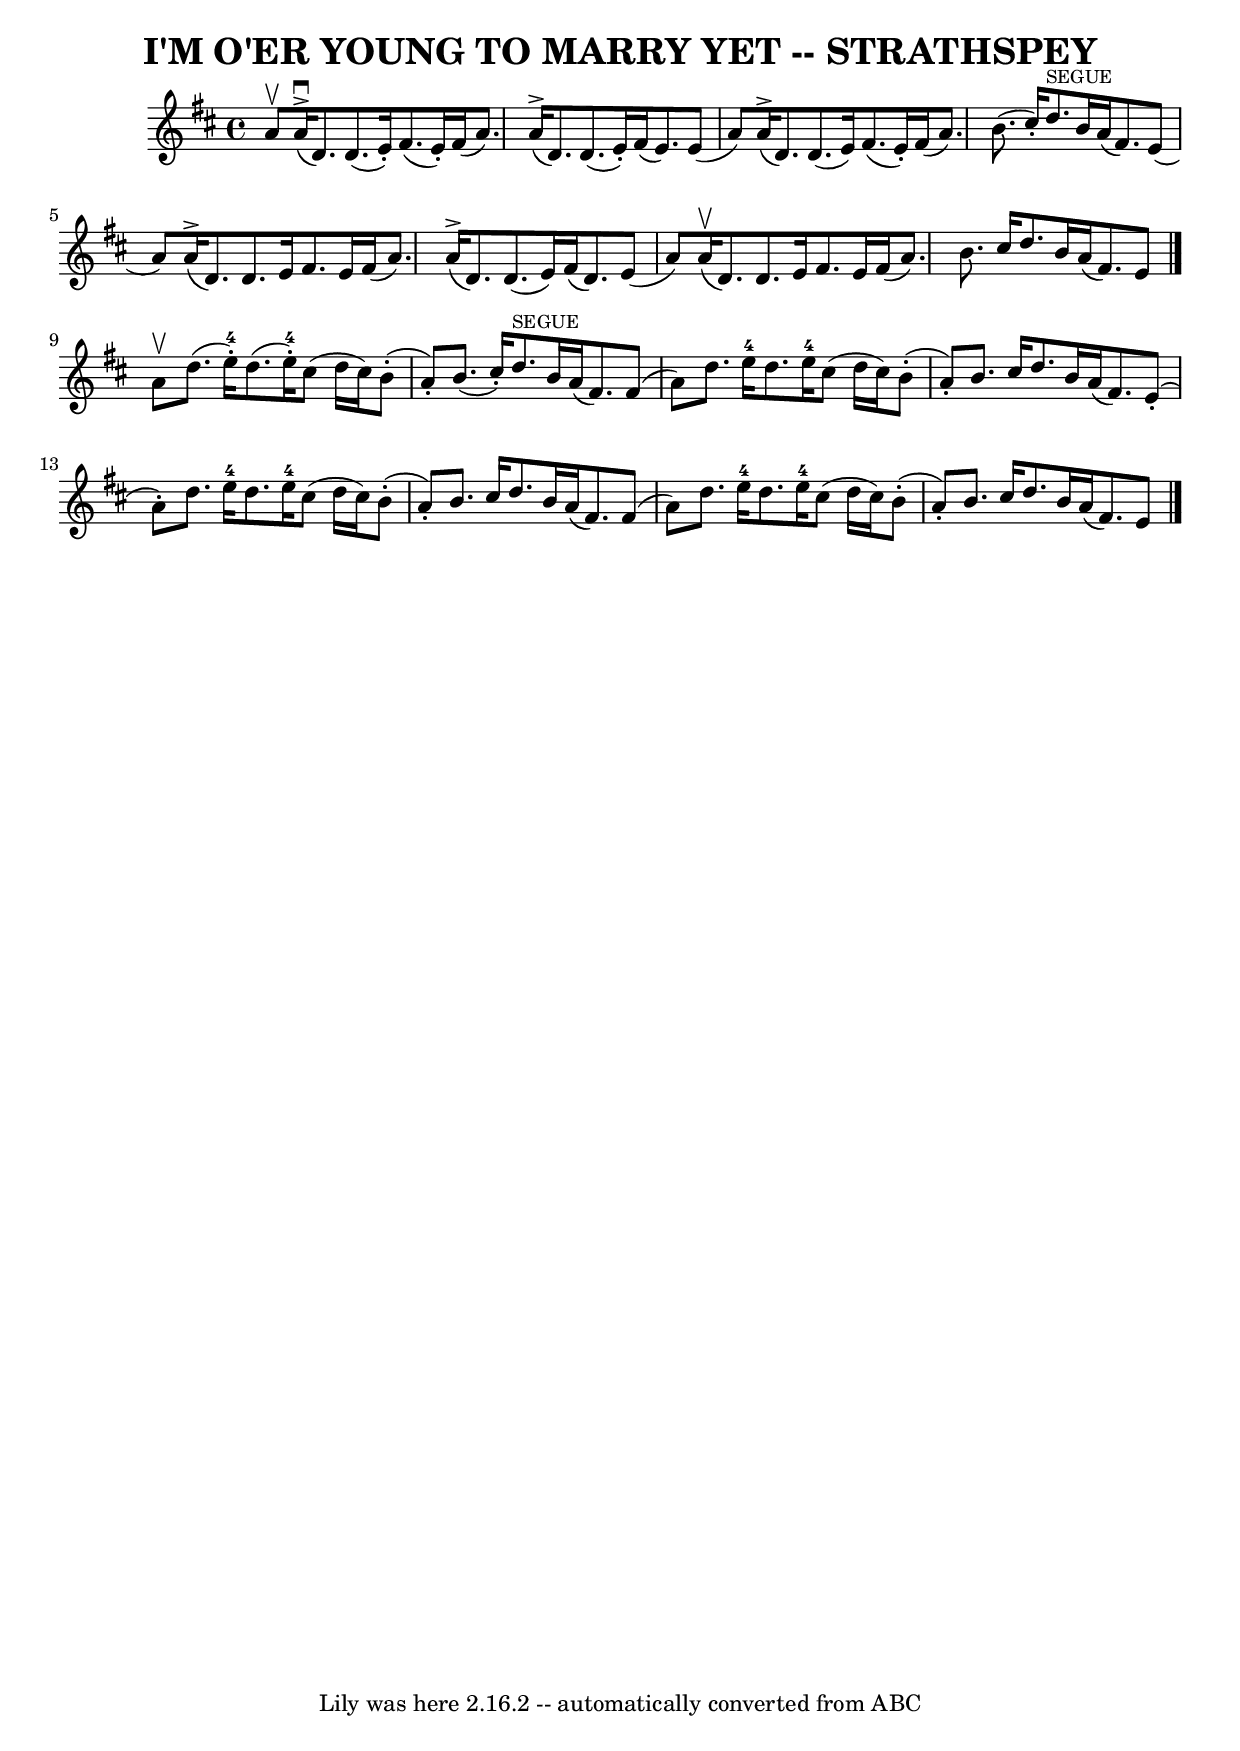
\version "2.7.40"
\include "Mammoth.ily"
\header {
	book = "Ryan's Mammoth Collection of Fiddle Tunes"
	crossRefNumber = "1"
	footnotes = ""
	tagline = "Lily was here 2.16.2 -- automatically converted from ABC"
	title = "I'M O'ER YOUNG TO MARRY YET -- STRATHSPEY"
}
voicedefault =  {
\set Score.defaultBarType = "empty"

 \override Staff.TimeSignature #'style = #'C
 \time 4/4 \key d \major a'8^\upbow       |
 a'16 
(^\accent^\downbow d'8.) d'8. (e'16 -.) fis'8. (e'16 -.)   
fis'16 (a'8.)   |
 a'16 (^\accent d'8.) d'8. (e'16 -. 
-) fis'16 (e'8.) e'8 (a'8)       |
 a'16 (^\accent   
d'8.) d'8. (e'16) fis'8. (e'16 -.) fis'16 (a'8.)   
|
 b'8. (cis''16 -.) d''8.^\segue b'16 a'16 (fis'8.  
-) e'8 (a'8)   |
     |
 a'16 (^\accent d'8.)   
d'8. e'16 fis'8. e'16 fis'16 (a'8.)   |
 a'16 
(^\accent d'8.) d'8. (e'16) fis'16 (d'8.) e'8 (a'8  
-)       |
 a'16 (^\upbow d'8.) d'8. e'16 fis'8. e'16 
 fis'16 (a'8.)   |
 b'8. cis''16 d''8. b'16 a'16 (
 fis'8.) e'8    \bar "|." a'8^\upbow       |
 d''8. (e''16 
-4-.) d''8. (e''16-4-.) cis''8 (d''16 cis''16) b'8 
(-. a'8 -.)   |
 b'8. (cis''16 -.) d''8.^\segue b'16    
a'16 (fis'8.) fis'8 (a'8)       |
 d''8. e''16-4   
d''8. e''16-4 cis''8 (d''16 cis''16) b'8 (-. a'8 -.)   
|
 b'8. cis''16 d''8. b'16 a'16 (fis'8.) e'8 (-.  
 a'8 -.)   |
     |
 d''8. e''16-4 d''8. e''16-4  
 cis''8 (d''16 cis''16) b'8 (-. a'8 -.)   |
 b'8.    
cis''16 d''8. b'16 a'16 (fis'8.) fis'8 (a'8)       
|
 d''8. e''16-4 d''8. e''16-4 cis''8 (d''16    
cis''16) b'8 (-. a'8 -.)   |
 b'8. cis''16 d''8.    
b'16 a'16 (fis'8.) e'8      \bar "|."   
}

\score{
    <<

	\context Staff="default"
	{
	    \voicedefault 
	}

    >>
	\layout {
	}
	\midi {}
}
